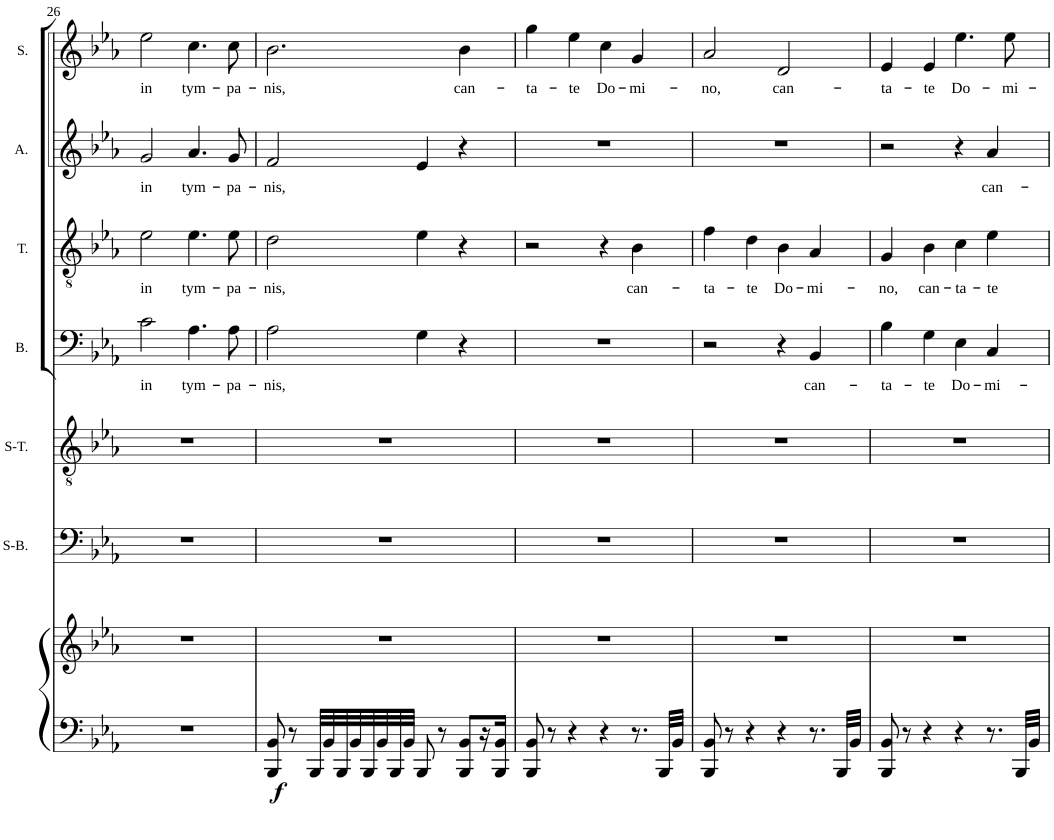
**kern	**kern	**dynam	**kern	**kern	**kern	**text	**kern	**text	**kern	**text	**kern	**text
*part7	*part7	*part7	*part6	*part5	*part4	*part4	*part3	*part3	*part2	*part2	*part1	*part1
*staff8	*staff7	*staff7/8	*staff6	*staff5	*staff4	*staff4	*staff3	*staff3	*staff2	*staff2	*staff1	*staff1
*	*	*	*I"Bariton Solo	*I"Tenor Solo	*I"Bass	*	*I"Tenor	*	*I"Alt	*	*I"Sopran	*
*	*	*	*	*	*I'B.	*	*I'T.	*	*I'A.	*	*I'S.	*
!!LO:PB:g=z
*clefF4	*clefG2	*	*clefF4	*clefGv2	*clefF4	*	*clefGv2	*	*clefG2	*	*clefG2	*
*k[b-e-a-]	*k[b-e-a-]	*	*k[b-e-a-]	*k[b-e-a-]	*k[b-e-a-]	*	*k[b-e-a-]	*	*k[b-e-a-]	*	*k[b-e-a-]	*
*E-:	*E-:	*	*E-:	*E-:	*E-:	*	*E-:	*	*E-:	*	*E-:	*
*M4/4	*M4/4	*	*M4/4	*M4/4	*M4/4	*	*M4/4	*	*M4/4	*	*M4/4	*
*met(c)	*met(c)	*	*met(c)	*met(c)	*met(c)	*	*met(c)	*	*met(c)	*	*met(c)	*
=26	=26	=26	=26	=26	=26	=26	=26	=26	=26	=26	=26	=26
!	!	!	!	!	!	!LO:LY:b	!	!LO:LY:b	!	!LO:LY:b	!	!LO:LY:b
1r	1r	.	1r	1r	2c\	in	2e-\	in	2g/	in	2ee-\	in
!	!	!	!	!	!	!LO:LY:b	!	!LO:LY:b	!	!LO:LY:b	!	!LO:LY:b
.	.	.	.	.	4.A-\	tym-	4.e-\	tym-	4.a-/	tym-	4.cc\	tym-
!	!	!	!	!	!	!LO:LY:b	!	!LO:LY:b	!	!LO:LY:b	!	!LO:LY:b
.	.	.	.	.	8A-\	-pa-	8e-\	-pa-	8g/	-pa-	8cc\	-pa-
=27	=27	=27	=27	=27	=27	=27	=27	=27	=27	=27	=27	=27
!	!	!LO:DY:b=2	!	!	!	!LO:LY:b	!	!LO:LY:b	!	!LO:LY:b	!	!LO:LY:b
8BBB-/ 8BB-/	1r	f	1r	1r	2A-\	-nis,	2d\	-nis,	2f/	-nis,	2.b-\	-nis,
8r	.	.	.	.	.	.	.	.	.	.	.	.
32BBB-/LLL	.	.	.	.	.	.	.	.	.	.	.	.
32BB-/	.	.	.	.	.	.	.	.	.	.	.	.
32BBB-/	.	.	.	.	.	.	.	.	.	.	.	.
32BB-/	.	.	.	.	.	.	.	.	.	.	.	.
32BBB-/	.	.	.	.	.	.	.	.	.	.	.	.
32BB-/	.	.	.	.	.	.	.	.	.	.	.	.
32BBB-/	.	.	.	.	.	.	.	.	.	.	.	.
32BB-/JJJ	.	.	.	.	.	.	.	.	.	.	.	.
8BBB-/	.	.	.	.	4G\	.	4e-\	.	4e-/	.	.	.
8r	.	.	.	.	.	.	.	.	.	.	.	.
!	!	!	!	!	!	!	!	!	!	!	!	!LO:LY:b
8BBB-/ 8BB-/L	.	.	.	.	4r	.	4r	.	4r	.	4b-\	can-
16r	.	.	.	.	.	.	.	.	.	.	.	.
16BBB-/ 16BB-/JJ	.	.	.	.	.	.	.	.	.	.	.	.
=28	=28	=28	=28	=28	=28	=28	=28	=28	=28	=28	=28	=28
!	!	!	!	!	!	!	!	!	!	!	!	!LO:LY:b
8BBB-/ 8BB-/	1r	.	1r	1r	1r	.	2r	.	1r	.	4gg\	-ta-
8r	.	.	.	.	.	.	.	.	.	.	.	.
!	!	!	!	!	!	!	!	!	!	!	!	!LO:LY:b
4r	.	.	.	.	.	.	.	.	.	.	4ee-\	-te
!	!	!	!	!	!	!	!	!	!	!	!	!LO:LY:b
4r	.	.	.	.	.	.	4r	.	.	.	4cc\	Do-
!	!	!	!	!	!	!	!	!LO:LY:b	!	!	!	!LO:LY:b
8.r	.	.	.	.	.	.	4B-\	can-	.	.	4g/	-mi-
32BBB-/LLL	.	.	.	.	.	.	.	.	.	.	.	.
32BB-/JJJ	.	.	.	.	.	.	.	.	.	.	.	.
=29	=29	=29	=29	=29	=29	=29	=29	=29	=29	=29	=29	=29
!	!	!	!	!	!	!	!	!LO:LY:b	!	!	!	!LO:LY:b
8BBB-/ 8BB-/	1r	.	1r	1r	2r	.	4f\	-ta-	1r	.	2a-/	-no,
8r	.	.	.	.	.	.	.	.	.	.	.	.
!	!	!	!	!	!	!	!	!LO:LY:b	!	!	!	!
4r	.	.	.	.	.	.	4d\	-te	.	.	.	.
!	!	!	!	!	!	!	!	!LO:LY:b	!	!	!	!LO:LY:b
4r	.	.	.	.	4r	.	4B-\	Do-	.	.	2d/	can-
!	!	!	!	!	!	!LO:LY:b	!	!LO:LY:b	!	!	!	!
8.r	.	.	.	.	4BB-/	can-	4A-/	-mi-	.	.	.	.
32BBB-/LLL	.	.	.	.	.	.	.	.	.	.	.	.
32BB-/JJJ	.	.	.	.	.	.	.	.	.	.	.	.
=30	=30	=30	=30	=30	=30	=30	=30	=30	=30	=30	=30	=30
!	!	!	!	!	!	!LO:LY:b	!	!LO:LY:b	!	!	!	!LO:LY:b
8BBB-/ 8BB-/	1r	.	1r	1r	4B-\	-ta-	4G/	-no,	2r	.	4e-/	-ta-
8r	.	.	.	.	.	.	.	.	.	.	.	.
!	!	!	!	!	!	!LO:LY:b	!	!LO:LY:b	!	!	!	!LO:LY:b
4r	.	.	.	.	4G\	-te	4B-\	can-	.	.	4e-/	-te
!	!	!	!	!	!	!LO:LY:b	!	!LO:LY:b	!	!	!	!LO:LY:b
4r	.	.	.	.	4E-\	Do-	4c\	-ta-	4r	.	4.ee-\	Do-
!	!	!	!	!	!	!LO:LY:b	!	!LO:LY:b	!	!LO:LY:b	!	!
8.r	.	.	.	.	4C/	-mi-	4e-\	-te	4a-/	can-	.	.
!	!	!	!	!	!	!	!	!	!	!	!	!LO:LY:b
.	.	.	.	.	.	.	.	.	.	.	8ee-\	-mi-
32BBB-/LLL	.	.	.	.	.	.	.	.	.	.	.	.
32BB-/JJJ	.	.	.	.	.	.	.	.	.	.	.	.
=	=	=	=	=	=	=	=	=	=	=	=	=
*-	*-	*-	*-	*-	*-	*-	*-	*-	*-	*-	*-	*-
